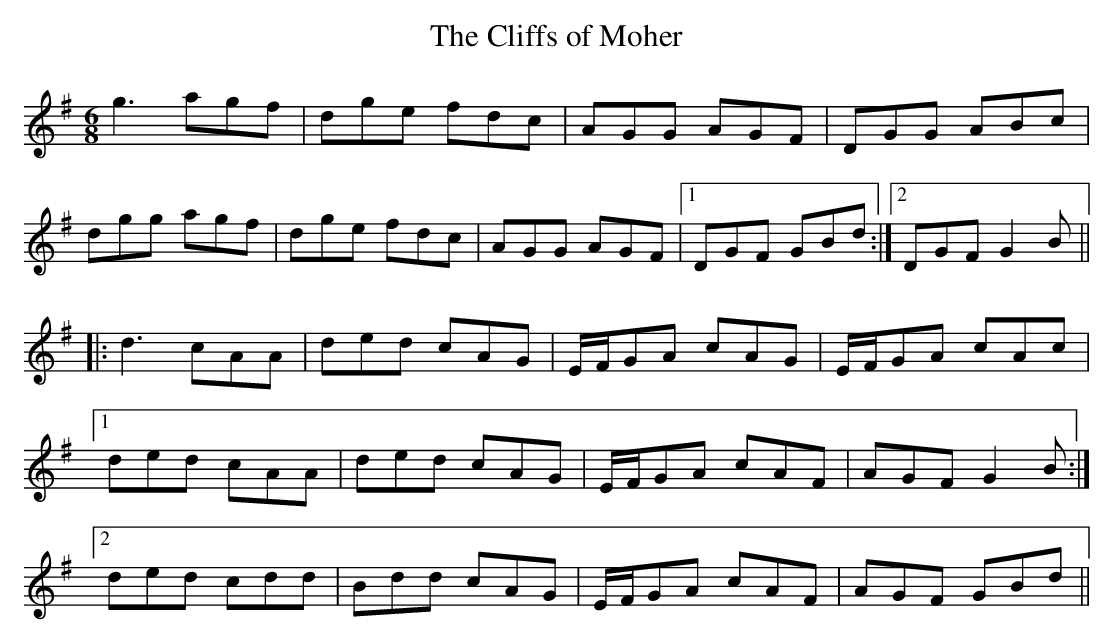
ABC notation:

X:1
T:Cliffs of Moher, The
M:6/8
K:G
g3 agf|dge fdc|AGG AGF|DGG ABc|
dgg agf|dge fdc|AGG AGF|1 DGF GBd:|2 DGF G2B||
|:d3 cAA|ded cAG|E/F/GA cAG|E/F/GA cAc|
[1 ded cAA|ded cAG|E/F/GA cAF|AGF G2B:|
[2 ded cdd|Bdd cAG|E/F/GA cAF|AGF GBd||
